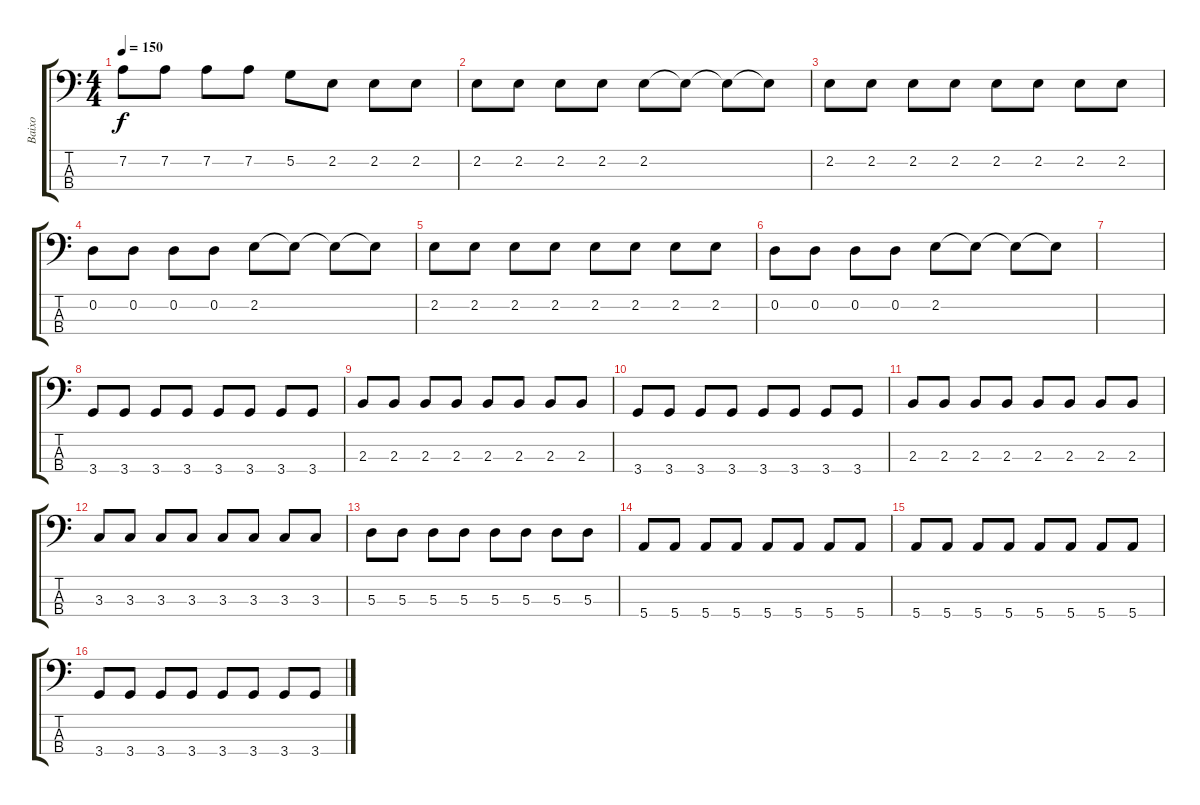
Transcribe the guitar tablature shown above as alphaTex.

\track ("Baixo" "Baixo") {instrument electricbassfinger}
\staff {score tabs}
\tuning (G2 D2 A1 E1) {hide}
\ts (4 4)
\tempo 150
\clef f4
\ks c
7.2.8{dy f} 7.2.8 7.2.8 7.2.8 5.2.8 2.2.8 2.2.8 2.2.8 |
2.2.8 2.2.8 2.2.8 2.2.8 2.2.8 2.2{t}.8 2.2{t}.8 2.2{t}.8 |
2.2.8 2.2.8 2.2.8 2.2.8 2.2.8 2.2.8 2.2.8 2.2.8 |
0.2.8 0.2.8 0.2.8 0.2.8 2.2.8 2.2{t}.8 2.2{t}.8 2.2{t}.8 |
2.2.8 2.2.8 2.2.8 2.2.8 2.2.8 2.2.8 2.2.8 2.2.8 |
0.2.8 0.2.8 0.2.8 0.2.8 2.2.8 2.2{t}.8 2.2{t}.8 2.2{t}.8 |
|
3.4.8 3.4.8 3.4.8 3.4.8 3.4.8 3.4.8 3.4.8 3.4.8 |
2.3.8 2.3.8 2.3.8 2.3.8 2.3.8 2.3.8 2.3.8 2.3.8 |
3.4.8 3.4.8 3.4.8 3.4.8 3.4.8 3.4.8 3.4.8 3.4.8 |
2.3.8 2.3.8 2.3.8 2.3.8 2.3.8 2.3.8 2.3.8 2.3.8 |
3.3.8 3.3.8 3.3.8 3.3.8 3.3.8 3.3.8 3.3.8 3.3.8 |
5.3.8 5.3.8 5.3.8 5.3.8 5.3.8 5.3.8 5.3.8 5.3.8 |
5.4.8 5.4.8 5.4.8 5.4.8 5.4.8 5.4.8 5.4.8 5.4.8 |
5.4.8 5.4.8 5.4.8 5.4.8 5.4.8 5.4.8 5.4.8 5.4.8 |
3.4.8 3.4.8 3.4.8 3.4.8 3.4.8 3.4.8 3.4.8 3.4.8
